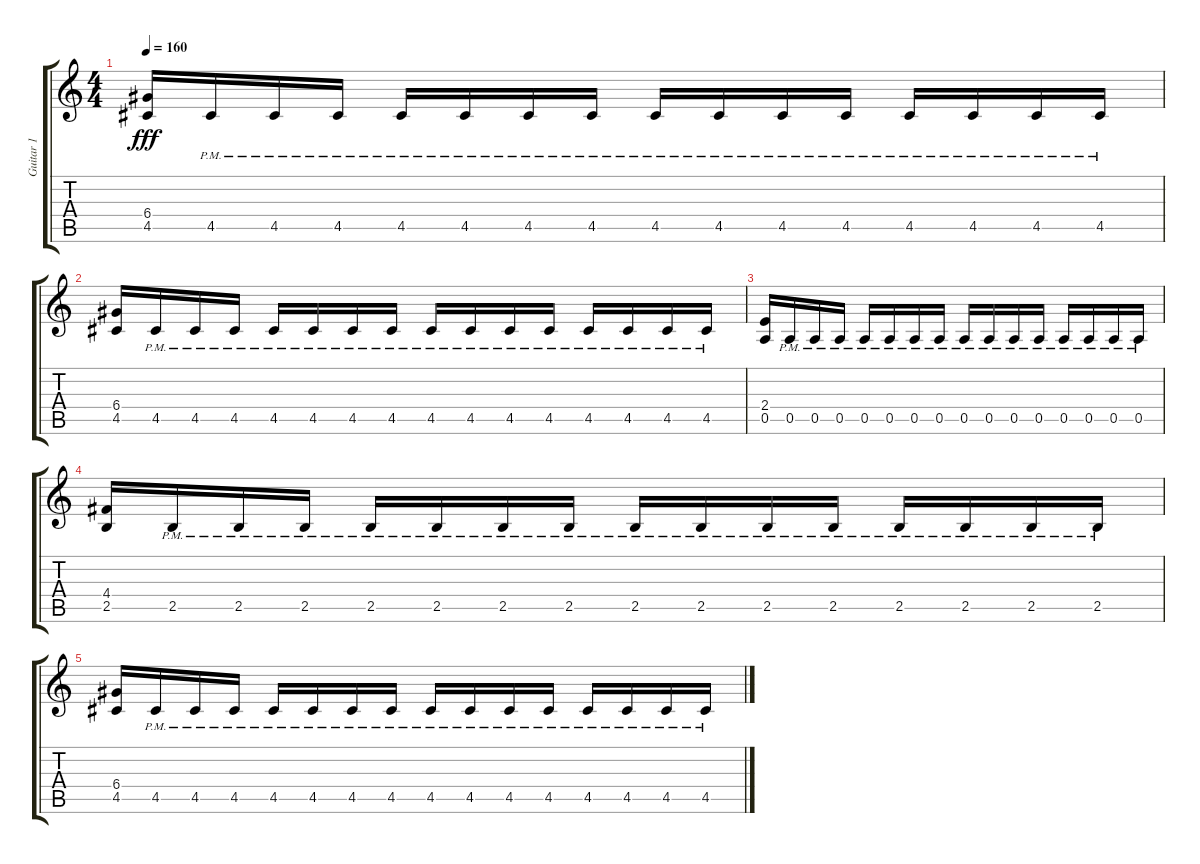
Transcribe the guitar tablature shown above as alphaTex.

\track ("Guitar 1" "Guitar 1") {instrument distortionguitar}
\staff {score tabs}
\tuning (E4 B3 G3 D3 A2 E2) {hide}
\ts (4 4)
\tempo 160
\clef g2
\ks c
(6.4 4.5).16{dy fff} 4.5{pm}.16 4.5{pm}.16 4.5{pm}.16 4.5{pm}.16 4.5{pm}.16 4.5{pm}.16 4.5{pm}.16 4.5{pm}.16 4.5{pm}.16 4.5{pm}.16 4.5{pm}.16 4.5{pm}.16 4.5{pm}.16 4.5{pm}.16 4.5{pm}.16 |
(6.4 4.5).16 4.5{pm}.16 4.5{pm}.16 4.5{pm}.16 4.5{pm}.16 4.5{pm}.16 4.5{pm}.16 4.5{pm}.16 4.5{pm}.16 4.5{pm}.16 4.5{pm}.16 4.5{pm}.16 4.5{pm}.16 4.5{pm}.16 4.5{pm}.16 4.5{pm}.16 |
(2.4 0.5).16 0.5{pm}.16 0.5{pm}.16 0.5{pm}.16 0.5{pm}.16 0.5{pm}.16 0.5{pm}.16 0.5{pm}.16 0.5{pm}.16 0.5{pm}.16 0.5{pm}.16 0.5{pm}.16 0.5{pm}.16 0.5{pm}.16 0.5{pm}.16 0.5{pm}.16 |
(4.4 2.5).16 2.5{pm}.16 2.5{pm}.16 2.5{pm}.16 2.5{pm}.16 2.5{pm}.16 2.5{pm}.16 2.5{pm}.16 2.5{pm}.16 2.5{pm}.16 2.5{pm}.16 2.5{pm}.16 2.5{pm}.16 2.5{pm}.16 2.5{pm}.16 2.5{pm}.16 |
(6.4 4.5).16 4.5{pm}.16 4.5{pm}.16 4.5{pm}.16 4.5{pm}.16 4.5{pm}.16 4.5{pm}.16 4.5{pm}.16 4.5{pm}.16 4.5{pm}.16 4.5{pm}.16 4.5{pm}.16 4.5{pm}.16 4.5{pm}.16 4.5{pm}.16 4.5{pm}.16
